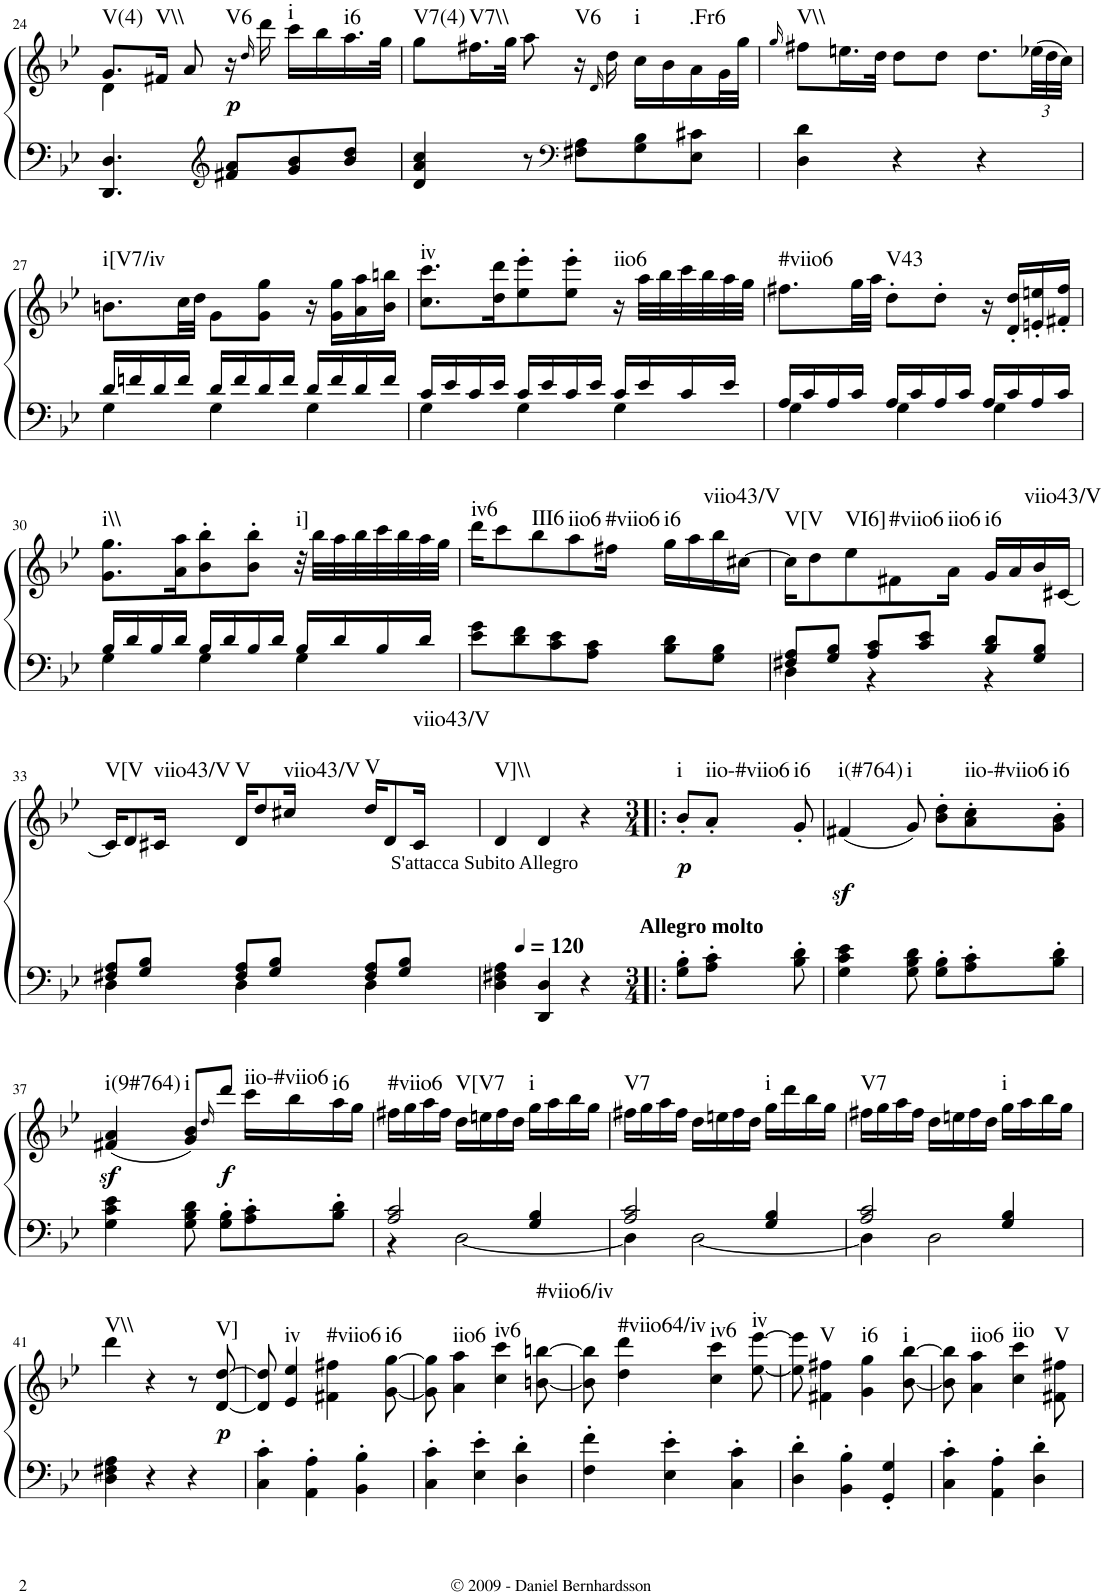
**kern	**kern	**dynam	**harte
*part1	*part1	*part1	*part1
*staff2	*staff1	*staff1/2	*
*I"Piano	*	*	*
*I'Pno.	*	*	*
!!LO:PB:g=z
*clefF4	*clefG2	*	*
*k[b-e-]	*k[b-e-]	*	*
*B-:	*B-:	*	*
*M3/4	*M3/4	*	*
=24	=24	=24	=24
*	*^	*	*
!	!	!	!	!LO:H:kt=V(4)
4.DD/ 4.D/	8.g/L	4d\	.	N
!	!	!	!	!LO:H:kt=V\\
.	16f#X/Jk	.	.	N
.	8a/	4ryy	.	.
*clefG2	*	*	*	*
!	!	!	!LO:DY:b	!LO:H:kt=V6
8f#X/ 8a/L	16r	.	p	N
.	16qdd/	.	.	.
.	16ddd\	.	.	.
!	!	!	!	!LO:H:kt=i
8g/ 8b-/	16ccc\LL	4ryy	.	N
.	16bb-\	.	.	.
!	!	!	!	!LO:H:kt=i6
8b-/ 8dd/J	16.aa\	.	.	N
.	32gg\JJk	.	.	.
*	*v	*v	*	*
=25	=25	=25	=25
!	!	!	!LO:H:kt=V7(4)
4d/ 4a/ 4cc/	8gg\L	.	N
!	!	!	!LO:H:kt=V7\\
.	16.ff#X\L	.	N
.	32gg\JJk	.	.
8r	8aa\	.	.
*clefF4	*	*	*
!	!	!	!LO:H:kt=V6
8F#X\ 8A\L	16r	.	N
.	16qd/	.	.
.	16dd\	.	.
!	!	!	!LO:H:kt=i
8G\ 8B-\	16cc\LL	.	N
.	16b-\	.	.
!	!	!	!LO:H:kt=.Fr6
8E-\ 8c#X\J	16a\	.	N
.	32g\L	.	.
.	32gg\JJJ	.	.
=26	=26	=26	=26
.	16qgg/	.	.
!	!	!	!LO:H:kt=V\\
4D\ 4d\	8ff#X\L	.	N
.	16.een\L	.	.
.	32dd\JJk	.	.
4r	8dd\L	.	.
.	8dd\J	.	.
4r	8.dd\L	.	.
*	*Xbrackettup	*	*
.	(48ee-X\LL	.	.
.	48dd\	.	.
.	48cc\JJJ)	.	.
!!LO:LB:g=z
=27	=27	=27	=27
*^	*	*	*
!	!	!	!	!LO:H:kt=i[V7/iv
16d/LL	4G\	8.bn\L	.	N
16fn/	.	.	.	.
16d/	.	.	.	.
16f/JJ	.	32cc\LL	.	.
.	.	32dd\JJJ	.	.
16d/LL	4G\	8g\L	.	.
16f/	.	.	.	.
16d/	.	8g\ 8gg\J	.	.
16f/JJ	.	.	.	.
16d/LL	4G\	16r	.	.
16f/	.	16g\ 16gg\LL	.	.
16d/	.	16a\ 16aa\	.	.
16f/JJ	.	16b\ 16bbn\JJ	.	.
=28	=28	=28	=28	=28
!	!	!	!	!LO:H:kt=iv
16c/LL	4G\	8.cc\ 8.ccc\L	.	N
16e-/	.	.	.	.
16c/	.	.	.	.
16e-/JJ	.	16dd\ 16ddd\K	.	.
16c/LL	4G\	8ee-\' 8eee-\'	.	.
16e-/	.	.	.	.
16c/	.	8ee-\' 8eee-\'J	.	.
16e-/JJ	.	.	.	.
!	!	!	!	!LO:H:kt=iio6
16c/LL	4G\	16r	.	N
16e-/	.	32aa\LLL	.	.
.	.	32bb-\	.	.
16c/	.	32ccc\	.	.
.	.	32bb-\	.	.
16e-/JJ	.	32aa\	.	.
.	.	32gg\JJJ	.	.
=29	=29	=29	=29	=29
!	!	!	!	!LO:H:kt=#viio6
16A/LL	4G\	8.ff#X\L	.	N
16c/	.	.	.	.
16A/	.	.	.	.
16c/JJ	.	32gg\LL	.	.
.	.	32aa\JJJ	.	.
!	!	!	!	!LO:H:kt=V43
16A/LL	4G\	8dd'\L	.	N
16c/	.	.	.	.
16A/	.	8dd'\J	.	.
16c/JJ	.	.	.	.
16A/LL	4G\	16r	.	.
16c/	.	16d/' 16dd/'LL	.	.
16A/	.	16en/' 16een/'	.	.
16c/JJ	.	16f#X/' 16ff#/'JJ	.	.
!!LO:LB:g=z
=30	=30	=30	=30	=30
!	!	!	!	!LO:H:kt=i\\
16B-/LL	4G\	8.g\ 8.gg\L	.	N
16d/	.	.	.	.
16B-/	.	.	.	.
16d/JJ	.	16a\ 16aa\K	.	.
16B-/LL	4G\	8b-\' 8bb-\'	.	.
16d/	.	.	.	.
16B-/	.	8b-\' 8bb-\'J	.	.
16d/JJ	.	.	.	.
!	!	!	!	!LO:H:kt=i]
16B-/LL	4G\	32r	.	N
.	.	32bb-\LLL	.	.
16d/	.	32aa\	.	.
.	.	32bb-\	.	.
16B-/	.	32ccc\	.	.
.	.	32bb-\	.	.
16d/JJ	.	32aa\	.	.
.	.	32gg\JJJ	.	.
*v	*v	*	*	*
=31	=31	=31	=31
!	!	!	!LO:H:kt=iv6
8e-\ 8g\L	16ddd\KL	.	N
.	8ccc\	.	.
8d\ 8f\	.	.	.
!	!	!	!LO:H:kt=III6
.	8bb-\	.	N
8c\ 8e-\	.	.	.
!	!	!	!LO:H:kt=iio6
.	8aa\	.	N
8A\ 8c\J	.	.	.
!	!	!	!LO:H:kt=#viio6
.	16ff#X\Jk	.	N
!	!	!	!LO:H:kt=i6
8B-\ 8d\L	16gg\LL	.	N
.	16aa\	.	.
!	!	!	!LO:H:kt=viio43/V
8G\ 8B-\J	16bb-\	.	N
.	[16cc#X\JJ	.	.
=32	=32	=32	=32
*^	*	*	*
!	!	!	!	!LO:H:kt=V[V
8F#X/ 8A/L	4D\	16cc#\KL]	.	N
.	.	8dd\	.	.
8G/ 8B-/J	.	.	.	.
!	!	!	!	!LO:H:kt=VI6]
.	.	8ee-\	.	N
8A/ 8c/L	4r	.	.	.
!	!	!	!	!LO:H:kt=#viio6
.	.	8f#X\	.	N
8c/ 8e-/J	.	.	.	.
!	!	!	!	!LO:H:kt=iio6
.	.	16a\Jk	.	N
!	!	!	!	!LO:H:kt=i6
8B-/ 8d/L	4r	16g/LL	.	N
.	.	16a/	.	.
!	!	!	!	!LO:H:kt=viio43/V
8G/ 8B-/J	.	16b-/	.	N
.	.	[16c#X/JJ	.	.
!!LO:LB:g=z
=33	=33	=33	=33	=33
!	!	!	!	!LO:H:kt=V[V
8F#X/ 8A/L	4D\	16c#/KL]	.	N
.	.	8d/	.	.
8G/ 8B-/J	.	.	.	.
!	!	!	!	!LO:H:kt=viio43/V
.	.	16c#X/Jk	.	N
!	!	!	!	!LO:H:kt=V
8F#/ 8A/L	4D\	16d/KL	.	N
.	.	8dd/	.	.
8G/ 8B-/J	.	.	.	.
!	!	!	!	!LO:H:kt=viio43/V
.	.	16cc#X/Jk	.	N
!	!	!	!	!LO:H:kt=V
8F#/ 8A/L	4D\	16dd/KL	.	N
!	!	!LO:TX:b:t=S'attacca Subito Allegro	!	!
.	.	8d/	.	.
8G/ 8B-/J	.	.	.	.
!	!	!	!	!LO:H:kt=viio43/V
.	.	16c#/Jk	.	N
*v	*v	*	*	*
=34	=34	=34	=34
!	!	!	!LO:H:kt=V]\\
4D\ 4F#X\ 4A\	4d/	.	N
4DD/ 4D/	4d/	.	.
4r	4r	.	.
=35!|:	=35!|:	=35!|:	=35!|:
*M3/4	*M3/4	*	*
*	*MM120	*	*
!	!LO:TX:b:B:t=Allegro molto	!	!
!	!	!LO:DY:b	!LO:H:kt=i
8G\' 8B-\'L	8b-'/L	p	N
!	!	!	!LO:H:kt=iio-#viio6
8A\' 8c\'J	8a'/J	.	N
!	!	!	!LO:H:kt=i6
8B-\' 8d\'	8g'/	.	N
=36	=36	=36	=36
!	!	!LO:DY:b	!LO:H:kt=i(#764)
4G\ 4c\ 4e-\	(4f#X/	sf	N
!	!	!	!LO:H:kt=i
8G\ 8B-\ 8d\	8g/)	.	N
8G\' 8B-\'L	8b-\' 8dd\'L	.	.
!	!	!	!LO:H:kt=iio-#viio6
8A\' 8c\'	8a\' 8cc\'	.	N
!	!	!	!LO:H:kt=i6
8B-\' 8d\'J	8g\' 8b-\'J	.	N
!!LO:LB:g=z
=37	=37	=37	=37
!	!	!LO:DY:b	!LO:H:kt=i(9#764)
4G\ 4c\ 4e-\	(4f#X/ 4a/	sf	N
!	!	!	!LO:H:kt=i
8G\ 8B-\ 8d\	8g/ 8b-/L)	.	N
.	16qdd/	.	.
!	!	!LO:DY:b	!
8G\' 8B-\'L	8ddd/J	f	.
!	!	!	!LO:H:kt=iio-#viio6
8A\' 8c\'	16ccc\LL	.	N
.	16bb-\	.	.
!	!	!	!LO:H:kt=i6
8B-\' 8d\'J	16aa\	.	N
.	16gg\JJ	.	.
=38	=38	=38	=38
*^	*	*	*
!	!	!	!	!LO:H:kt=#viio6
2A/ 2c/	4r	16ff#X\LL	.	N
.	.	16gg\	.	.
.	.	16aa\	.	.
.	.	16ff#\JJ	.	.
!	!	!	!	!LO:H:kt=V[V7
.	[2D\	16dd\LL	.	N
.	.	16een\	.	.
.	.	16ff#\	.	.
.	.	16dd\JJ	.	.
!	!	!	!	!LO:H:kt=i
4G/ 4B-/	.	16gg\LL	.	N
.	.	16aa\	.	.
.	.	16bb-\	.	.
.	.	16gg\JJ	.	.
=39	=39	=39	=39	=39
!	!	!	!	!LO:H:kt=V7
2A/ 2c/	4D\]	16ff#X\LL	.	N
.	.	16gg\	.	.
.	.	16aa\	.	.
.	.	16ff#\JJ	.	.
.	[2D\	16dd\LL	.	.
.	.	16een\	.	.
.	.	16ff#\	.	.
.	.	16dd\JJ	.	.
!	!	!	!	!LO:H:kt=i
4G/ 4B-/	.	16gg\LL	.	N
.	.	16ddd\	.	.
.	.	16bb-\	.	.
.	.	16gg\JJ	.	.
=40	=40	=40	=40	=40
!	!	!	!	!LO:H:kt=V7
2A/ 2c/	4D\]	16ff#X\LL	.	N
.	.	16gg\	.	.
.	.	16aa\	.	.
.	.	16ff#\JJ	.	.
.	2D\	16dd\LL	.	.
.	.	16een\	.	.
.	.	16ff#\	.	.
.	.	16dd\JJ	.	.
!	!	!	!	!LO:H:kt=i
4G/ 4B-/	.	16gg\LL	.	N
.	.	16aa\	.	.
.	.	16bb-\	.	.
.	.	16gg\JJ	.	.
*v	*v	*	*	*
!!LO:LB:g=z
=41	=41	=41	=41
!	!	!	!LO:H:kt=V\\
4D\ 4F#X\ 4A\	4ddd\	.	N
4r	4r	.	.
4r	8r	.	.
!	!	!LO:DY:b	!LO:H:kt=V]
.	[8d/ [8dd/	p	N
=42	=42	=42	=42
4C\' 4c\'	8d/] 8dd/]	.	.
!	!	!	!LO:H:kt=iv
.	4e-/ 4ee-/	.	N
4AA\' 4A\'	.	.	.
!	!	!	!LO:H:kt=#viio6
.	4f#X\ 4ff#X\	.	N
4BB-\' 4B-\'	.	.	.
!	!	!	!LO:H:kt=i6
.	[8g\ [8gg\	.	N
=43	=43	=43	=43
4C\' 4c\'	8g\] 8gg\]	.	.
!	!	!	!LO:H:kt=iio6
.	4a\ 4aa\	.	N
4E-\' 4e-\'	.	.	.
!	!	!	!LO:H:kt=iv6
.	4cc\ 4ccc\	.	N
4D\' 4d\'	.	.	.
!	!	!	!LO:H:kt=#viio6/iv
.	[8bn\ [8bbn\	.	N
=44	=44	=44	=44
4F\' 4f\'	8b\] 8bb\]	.	.
!	!	!	!LO:H:kt=#viio64/iv
.	4dd\ 4ddd\	.	N
4E-\' 4e-\'	.	.	.
!	!	!	!LO:H:kt=iv6
.	4cc\ 4ccc\	.	N
4C\' 4c\'	.	.	.
!	!	!	!LO:H:kt=iv
.	[8ee-\ [8eee-\	.	N
=45	=45	=45	=45
4D\' 4d\'	8ee-\] 8eee-\]	.	.
!	!	!	!LO:H:kt=V
.	4f#X\ 4ff#X\	.	N
4BB-\' 4B-\'	.	.	.
!	!	!	!LO:H:kt=i6
.	4g\ 4gg\	.	N
4GG/' 4G/'	.	.	.
!	!	!	!LO:H:kt=i
.	[8b-\ [8bb-\	.	N
=46	=46	=46	=46
4C\' 4c\'	8b-\] 8bb-\]	.	.
!	!	!	!LO:H:kt=iio6
.	4a\ 4aa\	.	N
4AA\' 4A\'	.	.	.
!	!	!	!LO:H:kt=iio
.	4cc\ 4ccc\	.	N
4D\' 4d\'	.	.	.
!	!	!	!LO:H:kt=V
.	8f#X\ 8ff#X\	.	N
=	=	=	=
*-	*-	*-	*-
